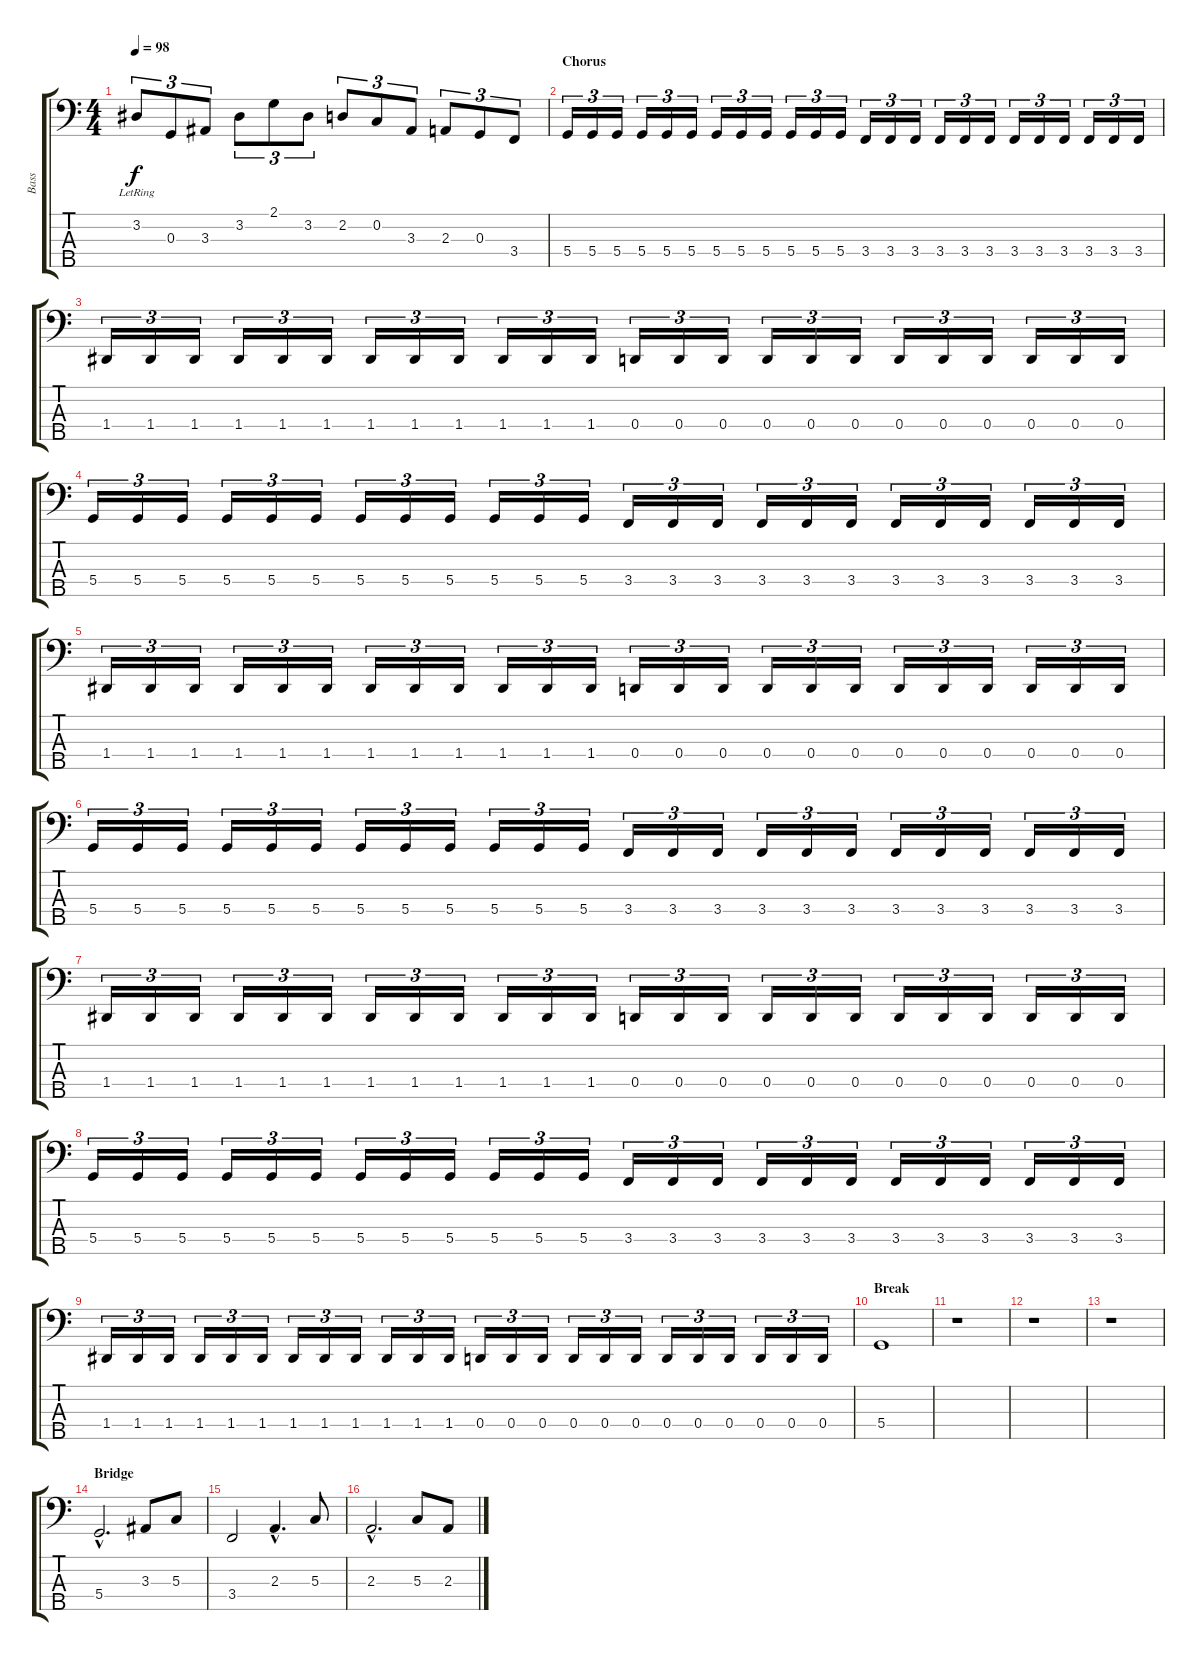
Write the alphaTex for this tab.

\track ("Bass" "Bass") {instrument electricbassfinger}
\staff {score tabs}
\tuning (F2 C2 G1 D1 A0) {hide}
\ts (4 4)
\tempo 98
\clef f4
\ks c
3.2{lr}.8{tu (3 2) dy f} 0.3.8{tu (3 2)} 3.3.8{tu (3 2)} 3.2.8{tu (3 2)} 2.1.8{tu (3 2)} 3.2.8{tu (3 2)} 2.2.8{tu (3 2)} 0.2.8{tu (3 2)} 3.3.8{tu (3 2)} 2.3.8{tu (3 2)} 0.3.8{tu (3 2)} 3.4.8{tu (3 2)} |
\section ("" "Chorus")
5.4.16{tu (3 2)} 5.4.16{tu (3 2)} 5.4.16{tu (3 2)} 5.4.16{tu (3 2)} 5.4.16{tu (3 2)} 5.4.16{tu (3 2)} 5.4.16{tu (3 2)} 5.4.16{tu (3 2)} 5.4.16{tu (3 2)} 5.4.16{tu (3 2)} 5.4.16{tu (3 2)} 5.4.16{tu (3 2)} 3.4.16{tu (3 2)} 3.4.16{tu (3 2)} 3.4.16{tu (3 2)} 3.4.16{tu (3 2)} 3.4.16{tu (3 2)} 3.4.16{tu (3 2)} 3.4.16{tu (3 2)} 3.4.16{tu (3 2)} 3.4.16{tu (3 2)} 3.4.16{tu (3 2)} 3.4.16{tu (3 2)} 3.4.16{tu (3 2)} |
1.4.16{tu (3 2)} 1.4.16{tu (3 2)} 1.4.16{tu (3 2)} 1.4.16{tu (3 2)} 1.4.16{tu (3 2)} 1.4.16{tu (3 2)} 1.4.16{tu (3 2)} 1.4.16{tu (3 2)} 1.4.16{tu (3 2)} 1.4.16{tu (3 2)} 1.4.16{tu (3 2)} 1.4.16{tu (3 2)} 0.4.16{tu (3 2)} 0.4.16{tu (3 2)} 0.4.16{tu (3 2)} 0.4.16{tu (3 2)} 0.4.16{tu (3 2)} 0.4.16{tu (3 2)} 0.4.16{tu (3 2)} 0.4.16{tu (3 2)} 0.4.16{tu (3 2)} 0.4.16{tu (3 2)} 0.4.16{tu (3 2)} 0.4.16{tu (3 2)} |
5.4.16{tu (3 2)} 5.4.16{tu (3 2)} 5.4.16{tu (3 2)} 5.4.16{tu (3 2)} 5.4.16{tu (3 2)} 5.4.16{tu (3 2)} 5.4.16{tu (3 2)} 5.4.16{tu (3 2)} 5.4.16{tu (3 2)} 5.4.16{tu (3 2)} 5.4.16{tu (3 2)} 5.4.16{tu (3 2)} 3.4.16{tu (3 2)} 3.4.16{tu (3 2)} 3.4.16{tu (3 2)} 3.4.16{tu (3 2)} 3.4.16{tu (3 2)} 3.4.16{tu (3 2)} 3.4.16{tu (3 2)} 3.4.16{tu (3 2)} 3.4.16{tu (3 2)} 3.4.16{tu (3 2)} 3.4.16{tu (3 2)} 3.4.16{tu (3 2)} |
1.4.16{tu (3 2)} 1.4.16{tu (3 2)} 1.4.16{tu (3 2)} 1.4.16{tu (3 2)} 1.4.16{tu (3 2)} 1.4.16{tu (3 2)} 1.4.16{tu (3 2)} 1.4.16{tu (3 2)} 1.4.16{tu (3 2)} 1.4.16{tu (3 2)} 1.4.16{tu (3 2)} 1.4.16{tu (3 2)} 0.4.16{tu (3 2)} 0.4.16{tu (3 2)} 0.4.16{tu (3 2)} 0.4.16{tu (3 2)} 0.4.16{tu (3 2)} 0.4.16{tu (3 2)} 0.4.16{tu (3 2)} 0.4.16{tu (3 2)} 0.4.16{tu (3 2)} 0.4.16{tu (3 2)} 0.4.16{tu (3 2)} 0.4.16{tu (3 2)} |
5.4.16{tu (3 2)} 5.4.16{tu (3 2)} 5.4.16{tu (3 2)} 5.4.16{tu (3 2)} 5.4.16{tu (3 2)} 5.4.16{tu (3 2)} 5.4.16{tu (3 2)} 5.4.16{tu (3 2)} 5.4.16{tu (3 2)} 5.4.16{tu (3 2)} 5.4.16{tu (3 2)} 5.4.16{tu (3 2)} 3.4.16{tu (3 2)} 3.4.16{tu (3 2)} 3.4.16{tu (3 2)} 3.4.16{tu (3 2)} 3.4.16{tu (3 2)} 3.4.16{tu (3 2)} 3.4.16{tu (3 2)} 3.4.16{tu (3 2)} 3.4.16{tu (3 2)} 3.4.16{tu (3 2)} 3.4.16{tu (3 2)} 3.4.16{tu (3 2)} |
1.4.16{tu (3 2)} 1.4.16{tu (3 2)} 1.4.16{tu (3 2)} 1.4.16{tu (3 2)} 1.4.16{tu (3 2)} 1.4.16{tu (3 2)} 1.4.16{tu (3 2)} 1.4.16{tu (3 2)} 1.4.16{tu (3 2)} 1.4.16{tu (3 2)} 1.4.16{tu (3 2)} 1.4.16{tu (3 2)} 0.4.16{tu (3 2)} 0.4.16{tu (3 2)} 0.4.16{tu (3 2)} 0.4.16{tu (3 2)} 0.4.16{tu (3 2)} 0.4.16{tu (3 2)} 0.4.16{tu (3 2)} 0.4.16{tu (3 2)} 0.4.16{tu (3 2)} 0.4.16{tu (3 2)} 0.4.16{tu (3 2)} 0.4.16{tu (3 2)} |
5.4.16{tu (3 2)} 5.4.16{tu (3 2)} 5.4.16{tu (3 2)} 5.4.16{tu (3 2)} 5.4.16{tu (3 2)} 5.4.16{tu (3 2)} 5.4.16{tu (3 2)} 5.4.16{tu (3 2)} 5.4.16{tu (3 2)} 5.4.16{tu (3 2)} 5.4.16{tu (3 2)} 5.4.16{tu (3 2)} 3.4.16{tu (3 2)} 3.4.16{tu (3 2)} 3.4.16{tu (3 2)} 3.4.16{tu (3 2)} 3.4.16{tu (3 2)} 3.4.16{tu (3 2)} 3.4.16{tu (3 2)} 3.4.16{tu (3 2)} 3.4.16{tu (3 2)} 3.4.16{tu (3 2)} 3.4.16{tu (3 2)} 3.4.16{tu (3 2)} |
1.4.16{tu (3 2)} 1.4.16{tu (3 2)} 1.4.16{tu (3 2)} 1.4.16{tu (3 2)} 1.4.16{tu (3 2)} 1.4.16{tu (3 2)} 1.4.16{tu (3 2)} 1.4.16{tu (3 2)} 1.4.16{tu (3 2)} 1.4.16{tu (3 2)} 1.4.16{tu (3 2)} 1.4.16{tu (3 2)} 0.4.16{tu (3 2)} 0.4.16{tu (3 2)} 0.4.16{tu (3 2)} 0.4.16{tu (3 2)} 0.4.16{tu (3 2)} 0.4.16{tu (3 2)} 0.4.16{tu (3 2)} 0.4.16{tu (3 2)} 0.4.16{tu (3 2)} 0.4.16{tu (3 2)} 0.4.16{tu (3 2)} 0.4.16{tu (3 2)} |
\section ("" "Break")
5.4.1 |
r.1 |
r.1 |
r.1 |
\section ("" "Bridge")
5.4{hac}.2{d} 3.3.8 5.3.8 |
3.4.2 2.3{hac}.4{d} 5.3.8 |
2.3{hac}.2{d} 5.3.8 2.3.8
